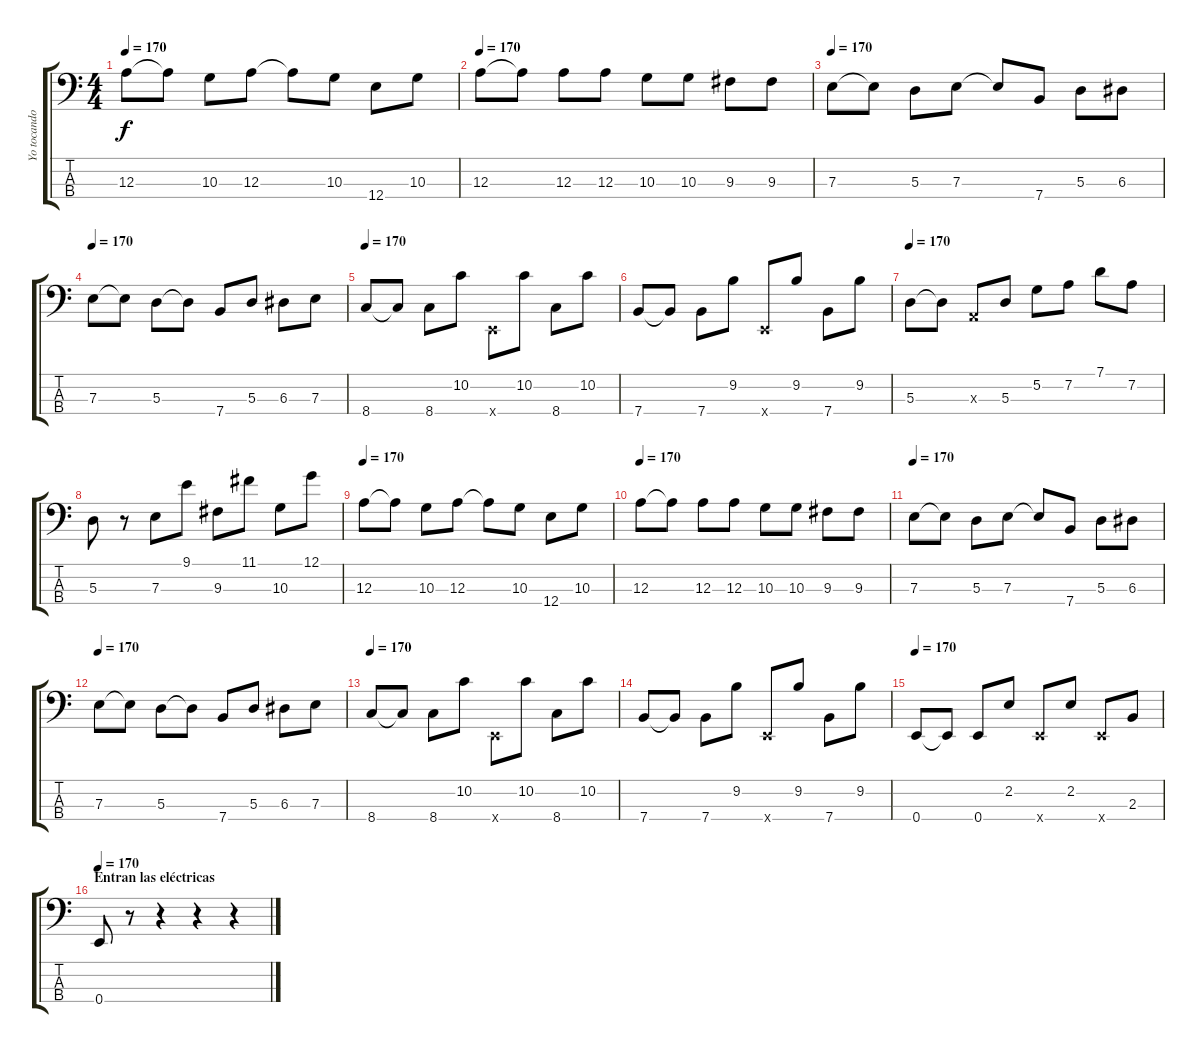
\track ("Yo tocando bajo con los dedos." "Yo tocando") {instrument electricbassfinger}
\staff {score tabs}
\tuning (G2 D2 A1 E1) {hide}
\ts (4 4)
\tempo 170
\clef f4
\ks c
12.3.8{dy f} 12.3{t}.8 10.3.8 12.3.8 12.3{t}.8 10.3.8 12.4.8 10.3.8 |
\tempo 170
12.3.8 12.3{t}.8 12.3.8 12.3.8 10.3.8 10.3.8 9.3.8 9.3.8 |
\tempo 170
7.3.8 7.3{t}.8 5.3.8 7.3.8 7.3{t}.8 7.4.8 5.3.8 6.3.8 |
\tempo 170
7.3.8 7.3{t}.8 5.3.8 5.3{t}.8 7.4.8 5.3.8 6.3.8 7.3.8 |
\tempo 170
8.4.8{instrument slapbass1} 8.4{t}.8 8.4.8 10.2.8 0.4{x}.8 10.2.8 8.4.8 10.2.8 |
7.4.8{instrument slapbass1} 7.4{t}.8 7.4.8 9.2.8 0.4{x}.8 9.2.8 7.4.8 9.2.8 |
\tempo 170
5.3.8{instrument electricbassfinger} 5.3{t}.8 0.3{x}.8 5.3.8 5.2.8 7.2.8 7.1.8 7.2.8 |
5.3.8 r.8 7.3.8{instrument slapbass1} 9.1.8 9.3.8 11.1.8 10.3.8 12.1.8 |
\tempo 170
12.3.8 12.3{t}.8 10.3.8 12.3.8 12.3{t}.8 10.3.8 12.4.8 10.3.8 |
\tempo 170
12.3.8 12.3{t}.8 12.3.8 12.3.8 10.3.8 10.3.8 9.3.8 9.3.8 |
\tempo 170
7.3.8 7.3{t}.8 5.3.8 7.3.8 7.3{t}.8 7.4.8 5.3.8 6.3.8 |
\tempo 170
7.3.8 7.3{t}.8 5.3.8 5.3{t}.8 7.4.8 5.3.8 6.3.8 7.3.8 |
\tempo 170
8.4.8{instrument slapbass1} 8.4{t}.8 8.4.8 10.2.8 0.4{x}.8 10.2.8 8.4.8 10.2.8 |
7.4.8{instrument slapbass1} 7.4{t}.8 7.4.8 9.2.8 0.4{x}.8 9.2.8 7.4.8 9.2.8 |
\tempo 170
0.4.8 0.4{t}.8 0.4.8 2.2.8 0.4{x}.8 2.2.8 0.4{x}.8 2.3.8 |
\section ("" "Entran las eléctricas")
\tempo 170
0.4.8 r.8 r.4 r.4 r.4
